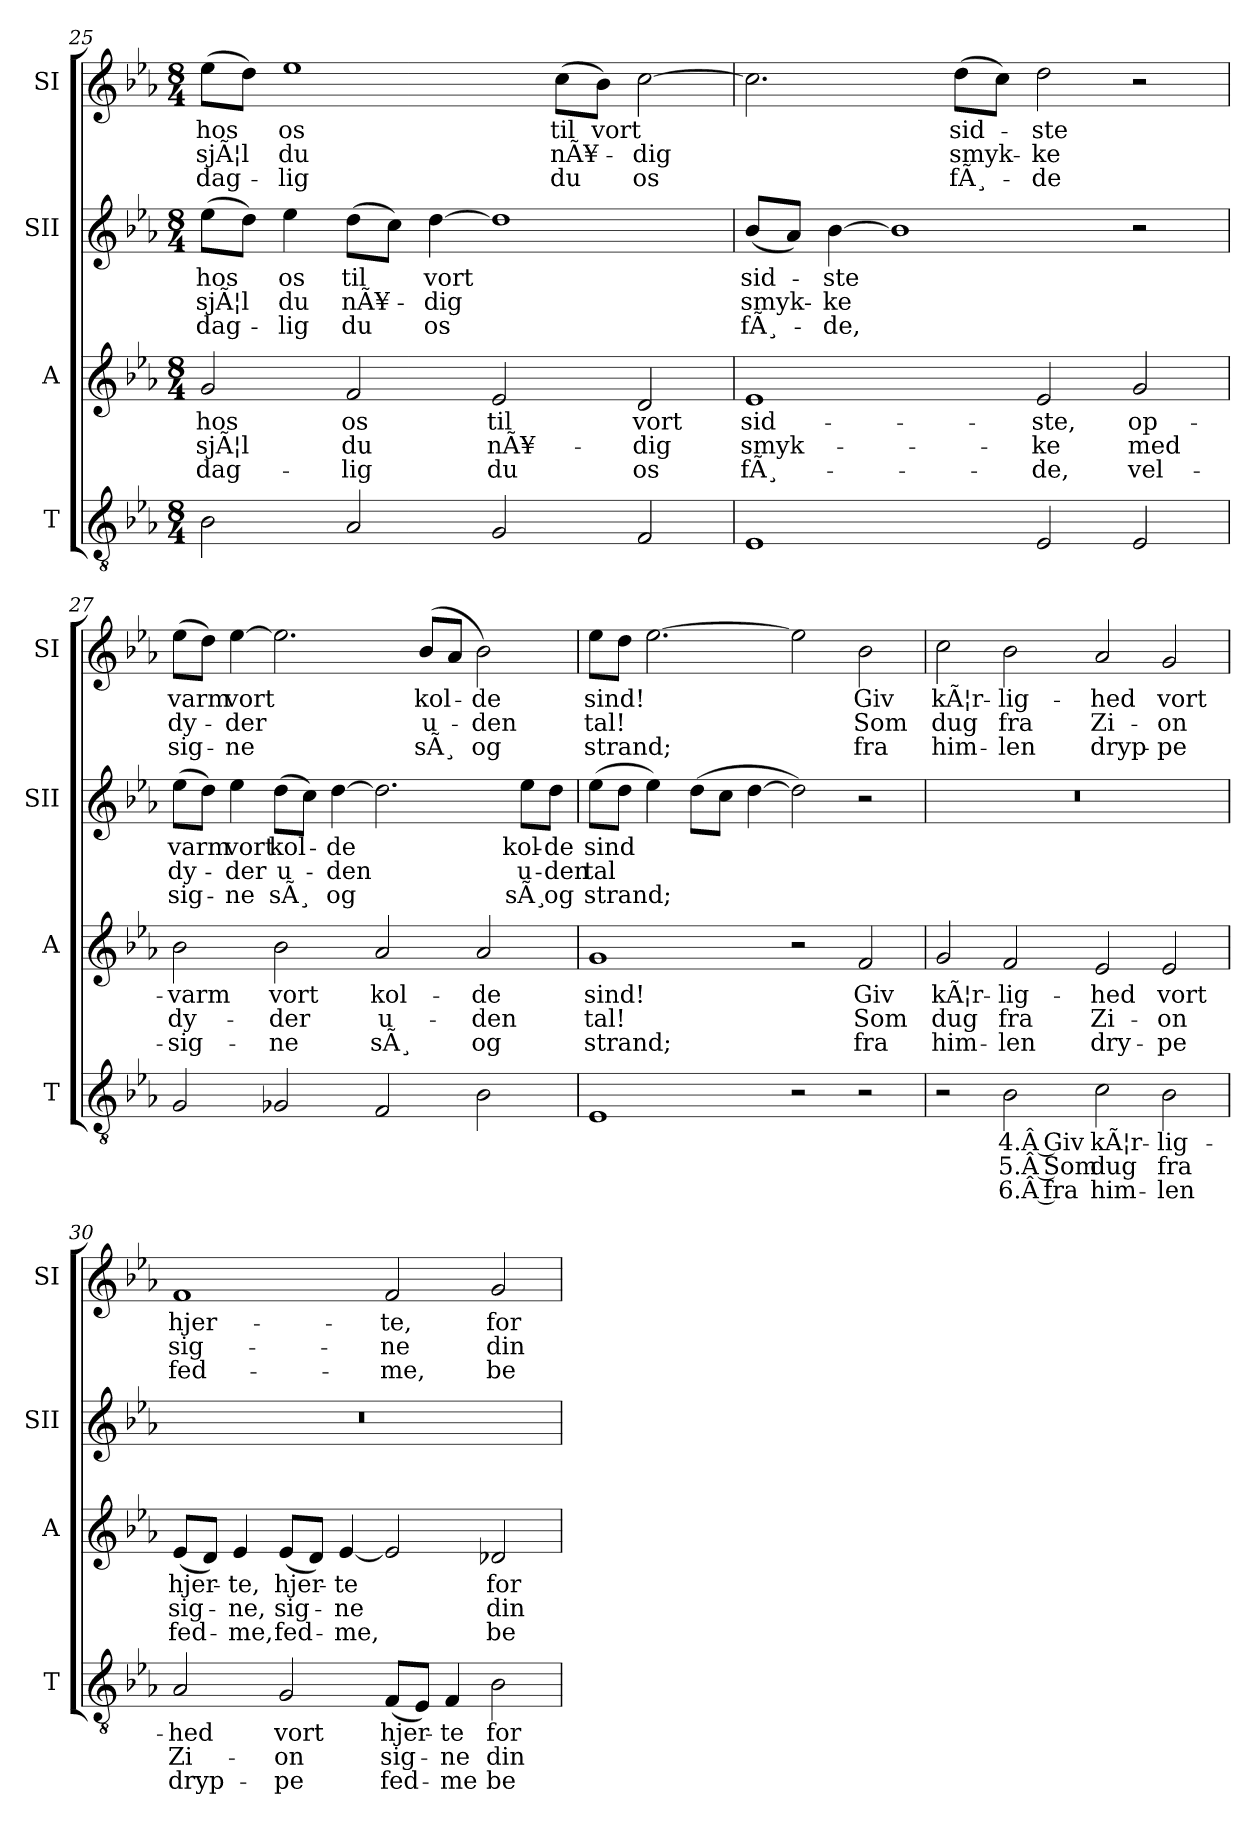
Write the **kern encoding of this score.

**kern	**text	**text	**text	**kern	**text	**text	**text	**kern	**text	**text	**text	**kern	**text	**text	**text
*part4	*part4	*part4	*part4	*part3	*part3	*part3	*part3	*part2	*part2	*part2	*part2	*part1	*part1	*part1	*part1
*staff4	*staff4	*staff4	*staff4	*staff3	*staff3	*staff3	*staff3	*staff2	*staff2	*staff2	*staff2	*staff1	*staff1	*staff1	*staff1
*I"T	*	*	*	*I"A	*	*	*	*I"SII	*	*	*	*I"SI	*	*	*
*I'T	*	*	*	*I'A	*	*	*	*I'SII	*	*	*	*I'SI	*	*	*
!!LO:PB:g=z
*clefGv2	*	*	*	*clefG2	*	*	*	*clefG2	*	*	*	*clefG2	*	*	*
*k[b-e-a-]	*	*	*	*k[b-e-a-]	*	*	*	*k[b-e-a-]	*	*	*	*k[b-e-a-]	*	*	*
*M8/4	*	*	*	*M8/4	*	*	*	*M8/4	*	*	*	*M8/4	*	*	*
=25	=25	=25	=25	=25	=25	=25	=25	=25	=25	=25	=25	=25	=25	=25	=25
!	!	!	!	!	!LO:LY:b	!LO:LY:b	!LO:LY:b	!	!LO:LY:b	!LO:LY:b	!LO:LY:b	!	!LO:LY:b	!LO:LY:b	!LO:LY:b
2B-\	.	.	.	2g/	hos	sjÃ¦l	dag-	(>8ee-\L	hos	sjÃ¦l	dag-	(>8ee-\L	hos	sjÃ¦l	dag-
.	.	.	.	.	.	.	.	8dd\J)	.	.	.	8dd\J)	.	.	.
!	!	!	!	!	!	!	!	!	!LO:LY:b	!LO:LY:b	!LO:LY:b	!	!LO:LY:b	!LO:LY:b	!LO:LY:b
.	.	.	.	.	.	.	.	4ee-\	os	du	-lig	1ee-	os	du	-lig
!	!	!	!	!	!LO:LY:b	!LO:LY:b	!LO:LY:b	!	!LO:LY:b	!LO:LY:b	!LO:LY:b	!	!	!	!
2A-/	.	.	.	2f/	os	du	-lig	(>8dd\L	til	nÃ¥-	du	.	.	.	.
.	.	.	.	.	.	.	.	8cc\J)	.	.	.	.	.	.	.
!	!	!	!	!	!	!	!	!	!LO:LY:b	!LO:LY:b	!LO:LY:b	!	!	!	!
.	.	.	.	.	.	.	.	[4dd\	vort	-dig	os	.	.	.	.
!	!	!	!	!	!LO:LY:b	!LO:LY:b	!LO:LY:b	!	!	!	!	!	!	!	!
2G/	.	.	.	2e-/	til	nÃ¥-	du	1dd]	.	.	.	.	.	.	.
!	!	!	!	!	!	!	!	!	!	!	!	!	!LO:LY:b	!LO:LY:b	!LO:LY:b
.	.	.	.	.	.	.	.	.	.	.	.	(>8cc\L	til	nÃ¥-	du
!	!	!	!	!	!	!	!	!	!	!	!	!	!LO:LY:b	!	!
.	.	.	.	.	.	.	.	.	.	.	.	8b-\J)	vort	.	.
!	!	!	!	!	!LO:LY:b	!LO:LY:b	!LO:LY:b	!	!	!	!	!	!	!LO:LY:b	!LO:LY:b
2F/	.	.	.	2d/	vort	-dig	os	.	.	.	.	[2cc\	.	-dig	os
=26	=26	=26	=26	=26	=26	=26	=26	=26	=26	=26	=26	=26	=26	=26	=26
!	!	!	!	!	!LO:LY:b	!LO:LY:b	!LO:LY:b	!	!LO:LY:b	!LO:LY:b	!LO:LY:b	!	!	!	!
1E-	.	.	.	1e-	sid-	smyk-	fÃ¸-	(<8b-/L	sid-	smyk-	fÃ¸-	2.cc\]	.	.	.
.	.	.	.	.	.	.	.	8a-/J)	.	.	.	.	.	.	.
!	!	!	!	!	!	!	!	!	!LO:LY:b	!LO:LY:b	!LO:LY:b	!	!	!	!
.	.	.	.	.	.	.	.	[4b-\	-ste	-ke	-de,	.	.	.	.
.	.	.	.	.	.	.	.	1b-]	.	.	.	.	.	.	.
!	!	!	!	!	!	!	!	!	!	!	!	!	!LO:LY:b	!LO:LY:b	!LO:LY:b
.	.	.	.	.	.	.	.	.	.	.	.	(>8dd\L	sid-	smyk-	fÃ¸-
.	.	.	.	.	.	.	.	.	.	.	.	8cc\J)	.	.	.
!	!	!	!	!	!LO:LY:b	!LO:LY:b	!LO:LY:b	!	!	!	!	!	!LO:LY:b	!LO:LY:b	!LO:LY:b
2E-/	.	.	.	2e-/	-ste,	-ke	-de,	.	.	.	.	2dd\	-ste	-ke	-de
!	!	!	!	!	!LO:LY:b	!LO:LY:b	!LO:LY:b	!	!	!	!	!	!	!	!
2E-/	.	.	.	2g/	op-	med	vel-	2r	.	.	.	2r	.	.	.
!!LO:LB:g=z
=27	=27	=27	=27	=27	=27	=27	=27	=27	=27	=27	=27	=27	=27	=27	=27
!	!	!	!	!	!LO:LY:b	!LO:LY:b	!LO:LY:b	!	!LO:LY:b	!LO:LY:b	!LO:LY:b	!	!LO:LY:b	!LO:LY:b	!LO:LY:b
2G/	.	.	.	2b-\	-varm	dy-	-sig-	(>8ee-\L	varm	dy-	sig-	(>8ee-\L	varm	dy-	sig-
.	.	.	.	.	.	.	.	8dd\J)	.	.	.	8dd\J)	.	.	.
!	!	!	!	!	!	!	!	!	!LO:LY:b	!LO:LY:b	!LO:LY:b	!	!LO:LY:b	!LO:LY:b	!LO:LY:b
.	.	.	.	.	.	.	.	4ee-\	vort	-der	-ne	[4ee-\	vort	-der	-ne
!	!	!	!	!	!LO:LY:b	!LO:LY:b	!LO:LY:b	!	!LO:LY:b	!LO:LY:b	!LO:LY:b	!	!	!	!
2G-X/	.	.	.	2b-\	vort	-der	-ne	(>8dd\L	kol-	u-	sÃ¸	2.ee-\]	.	.	.
.	.	.	.	.	.	.	.	8cc\J)	.	.	.	.	.	.	.
!	!	!	!	!	!	!	!	!	!LO:LY:b	!LO:LY:b	!LO:LY:b	!	!	!	!
.	.	.	.	.	.	.	.	[4dd\	-de	-den	og	.	.	.	.
!	!	!	!	!	!LO:LY:b	!LO:LY:b	!LO:LY:b	!	!	!	!	!	!	!	!
2F/	.	.	.	2a-/	kol-	u-	sÃ¸	2.dd\]	.	.	.	.	.	.	.
!	!	!	!	!	!	!	!	!	!	!	!	!	!LO:LY:b	!LO:LY:b	!LO:LY:b
.	.	.	.	.	.	.	.	.	.	.	.	(>8b-/L	kol-	u-	sÃ¸
.	.	.	.	.	.	.	.	.	.	.	.	8a-/J	.	.	.
!	!	!	!	!	!LO:LY:b	!LO:LY:b	!LO:LY:b	!	!	!	!	!	!LO:LY:b	!LO:LY:b	!LO:LY:b
2B-\	.	.	.	2a-/	-de	-den	og	.	.	.	.	2b-\)	-de	-den	og
!	!	!	!	!	!	!	!	!	!LO:LY:b	!LO:LY:b	!LO:LY:b	!	!	!	!
.	.	.	.	.	.	.	.	8ee-\L	kol-	u-	sÃ¸	.	.	.	.
!	!	!	!	!	!	!	!	!	!LO:LY:b	!LO:LY:b	!LO:LY:b	!	!	!	!
.	.	.	.	.	.	.	.	8dd\J	-de	-den	og	.	.	.	.
=28	=28	=28	=28	=28	=28	=28	=28	=28	=28	=28	=28	=28	=28	=28	=28
!	!	!	!	!	!LO:LY:b	!LO:LY:b	!LO:LY:b	!	!LO:LY:b	!LO:LY:b	!LO:LY:b	!	!LO:LY:b	!LO:LY:b	!LO:LY:b
1E-	.	.	.	1g	sind!	tal!	strand;	(>8ee-\L	sind	tal	strand;	8ee-\L	sind!	tal!	strand;
.	.	.	.	.	.	.	.	8dd\J	.	.	.	8dd\J	.	.	.
.	.	.	.	.	.	.	.	4ee-\)	.	.	.	[2.ee-\	.	.	.
.	.	.	.	.	.	.	.	(>8dd\L	.	.	.	.	.	.	.
.	.	.	.	.	.	.	.	8cc\J	.	.	.	.	.	.	.
.	.	.	.	.	.	.	.	[4dd\	.	.	.	.	.	.	.
2r	.	.	.	2r	.	.	.	2dd\])	.	.	.	2ee-\]	.	.	.
!	!	!	!	!	!LO:LY:b	!LO:LY:b	!LO:LY:b	!	!	!	!	!	!LO:LY:b	!LO:LY:b	!LO:LY:b
2r	.	.	.	2f/	Giv	Som	fra	2r	.	.	.	2b-\	Giv	Som	fra
=29	=29	=29	=29	=29	=29	=29	=29	=29	=29	=29	=29	=29	=29	=29	=29
!	!	!	!	!	!LO:LY:b	!LO:LY:b	!LO:LY:b	!	!	!	!	!	!LO:LY:b	!LO:LY:b	!LO:LY:b
2r	.	.	.	2g/	kÃ¦r-	dug	him-	0r	.	.	.	2cc\	kÃ¦r-	dug	him-
!	!LO:LY:b	!LO:LY:b	!LO:LY:b	!	!LO:LY:b	!LO:LY:b	!LO:LY:b	!	!	!	!	!	!LO:LY:b	!LO:LY:b	!LO:LY:b
2B-\	4.Â Giv	5.Â Som	6.Â fra	2f/	-lig-	fra	-len	.	.	.	.	2b-\	-lig-	fra	-len
!	!LO:LY:b	!LO:LY:b	!LO:LY:b	!	!LO:LY:b	!LO:LY:b	!LO:LY:b	!	!	!	!	!	!LO:LY:b	!LO:LY:b	!LO:LY:b
2c\	kÃ¦r-	dug	him-	2e-/	-hed	Zi-	dry-	.	.	.	.	2a-/	-hed	Zi-	dryp-
!	!LO:LY:b	!LO:LY:b	!LO:LY:b	!	!LO:LY:b	!LO:LY:b	!LO:LY:b	!	!	!	!	!	!LO:LY:b	!LO:LY:b	!LO:LY:b
2B-\	-lig-	fra	-len	2e-/	vort	-on	-pe	.	.	.	.	2g/	vort	-on	-pe
!!LO:PB:g=z
=30	=30	=30	=30	=30	=30	=30	=30	=30	=30	=30	=30	=30	=30	=30	=30
!	!LO:LY:b	!LO:LY:b	!LO:LY:b	!	!LO:LY:b	!LO:LY:b	!LO:LY:b	!	!	!	!	!	!LO:LY:b	!LO:LY:b	!LO:LY:b
2A-/	-hed	Zi-	dryp-	(<8e-/L	hjer-	sig-	fed-	0r	.	.	.	1f	hjer-	sig-	fed-
.	.	.	.	8d/J)	.	.	.	.	.	.	.	.	.	.	.
!	!	!	!	!	!LO:LY:b	!LO:LY:b	!LO:LY:b	!	!	!	!	!	!	!	!
.	.	.	.	4e-/	-te,	-ne,	-me,	.	.	.	.	.	.	.	.
!	!LO:LY:b	!LO:LY:b	!LO:LY:b	!	!LO:LY:b	!LO:LY:b	!LO:LY:b	!	!	!	!	!	!	!	!
2G/	vort	-on	-pe	(<8e-/L	hjer-	sig-	fed-	.	.	.	.	.	.	.	.
.	.	.	.	8d/J)	.	.	.	.	.	.	.	.	.	.	.
!	!	!	!	!	!LO:LY:b	!LO:LY:b	!LO:LY:b	!	!	!	!	!	!	!	!
.	.	.	.	[4e-/	-te	-ne	-me,	.	.	.	.	.	.	.	.
!	!LO:LY:b	!LO:LY:b	!LO:LY:b	!	!	!	!	!	!	!	!	!	!LO:LY:b	!LO:LY:b	!LO:LY:b
(<8F/L	hjer-	sig-	fed-	2e-/]	.	.	.	.	.	.	.	2f/	-te,	-ne	-me,
8E-/J)	.	.	.	.	.	.	.	.	.	.	.	.	.	.	.
!	!LO:LY:b	!LO:LY:b	!LO:LY:b	!	!	!	!	!	!	!	!	!	!	!	!
4F/	-te	-ne	-me	.	.	.	.	.	.	.	.	.	.	.	.
!	!LO:LY:b	!LO:LY:b	!LO:LY:b	!	!LO:LY:b	!LO:LY:b	!LO:LY:b	!	!	!	!	!	!LO:LY:b	!LO:LY:b	!LO:LY:b
2B-\	for	din	be-	2d-X/	for-	din	be-	.	.	.	.	2g/	for-	din	be-
=	=	=	=	=	=	=	=	=	=	=	=	=	=	=	=
*-	*-	*-	*-	*-	*-	*-	*-	*-	*-	*-	*-	*-	*-	*-	*-
